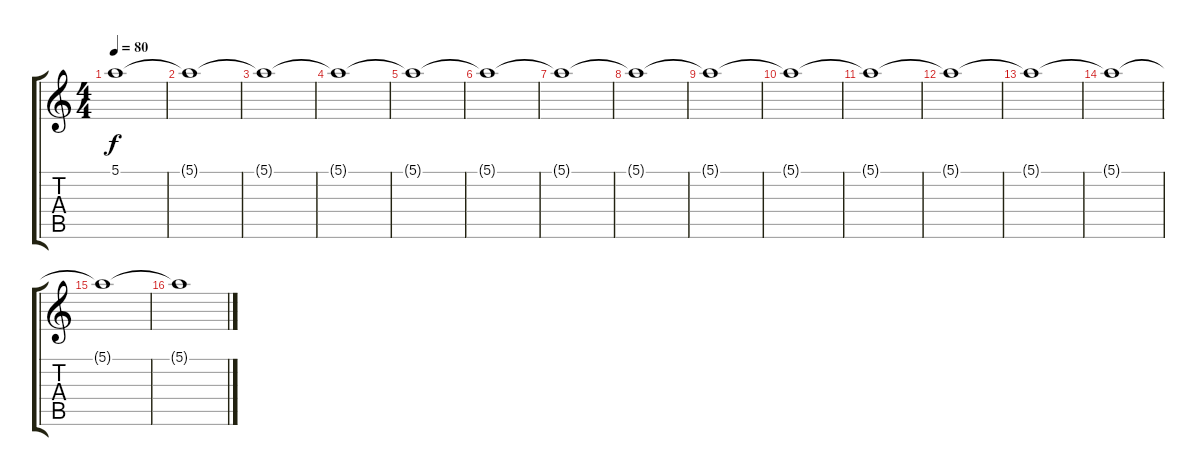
\track "" {instrument electricguitarclean}
\staff {score tabs}
\tuning (E4 B3 G3 D3 A2 E2) {hide}
\ts (4 4)
\tempo 80
\clef g2
\ks c
5.1{t}.1{dy f} |
5.1{t}.1 |
5.1{t}.1 |
5.1{t}.1 |
5.1{t}.1 |
5.1{t}.1 |
5.1{t}.1 |
5.1{t}.1 |
5.1{t}.1 |
5.1{t}.1 |
5.1{t}.1 |
5.1{t}.1 |
5.1{t}.1 |
5.1{t}.1 |
5.1{t}.1 |
5.1{t}.1
